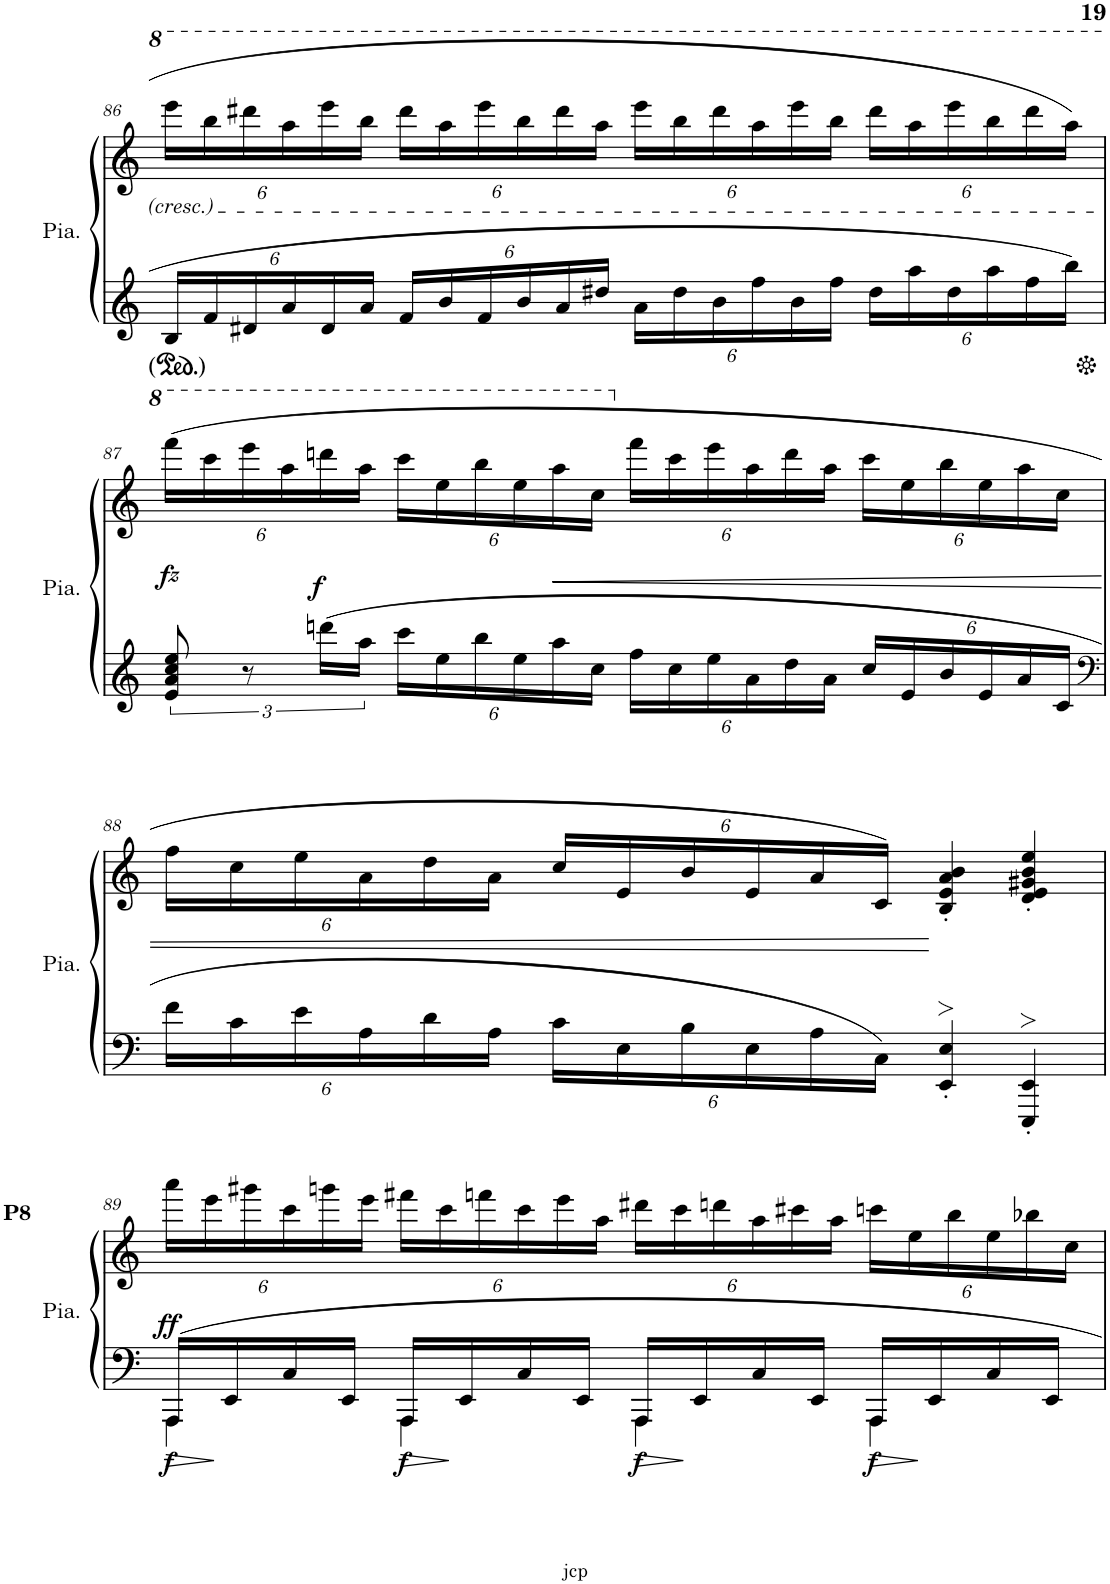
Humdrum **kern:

**kern	**kern	**dynam
*part1	*part1	*part1
*staff2	*staff1	*staff1/2
*I"Piano	*	*
*I'Pia.	*	*
!!LO:PB:g=z
*clefG2	*clefG2	*
*k[]	*k[]	*
*M4/4	*M4/4	*
*met(c)	*met(c)	*
*Xbrackettup	*Xbrackettup	*
=86	=86	=86
24B/LL	24eeee\LL	.
24f/	24bbb\	.
24d#X/	24dddd#X\	.
24a/	24aaa\	.
24d#/	24eeee\	.
24a/JJ	24bbb\JJ	.
24f/LL	24dddd#\LL	.
24b/	24aaa\	.
24f/	24eeee\	.
24b/	24bbb\	.
24a/	24dddd#\	.
24dd#X/JJ	24aaa\JJ	.
24a\LL	24eeee\LL	.
24dd#\	24bbb\	.
24b\	24dddd#\	.
24ff\	24aaa\	.
24b\	24eeee\	.
24ff\JJ	24bbb\JJ	.
24dd#\LL	24dddd#\LL	.
24aa\	24aaa\	.
24dd#\	24eeee\	.
24aa\	24bbb\	.
24ff\	24dddd#\	.
24bb\JJ	24aaa\JJ	.
!!LO:LB:g=z
=87	=87	=87
*brackettup	*	*
!	!	!LO:DY:b
12e/ 12a/ 12cc/ 12ee/	(24ffff\LL	fz
.	24cccc\	.
12r	24eeee\	.
.	24aaa\	.
!	!	!LO:DY:b
24dddn\LL	24ddddn\	f
24aa\JJ	24aaa\JJ	.
*Xbrackettup	*	*
24ccc\LL	24cccc\LL	.
24ee\	24eee\	.
24bb\	24bbb\	.
24ee\	24eee\	.
!	!	!LO:HP:b
24aa\	24aaa\	<
24cc\JJ	24ccc\JJ	.
24ff\LL	24fff\LL	.
24cc\	24ccc\	.
24ee\	24eee\	.
24a\	24aa\	.
24dd\	24ddd\	.
24a\JJ	24aa\JJ	.
24cc/LL	24ccc\LL	.
24e/	24ee\	.
24b/	24bb\	.
24e/	24ee\	.
24a/	24aa\	.
24c/JJ	24cc\JJ	.
!!LO:LB:g=z
=88	=88	=88
*clefF4	*	*
24f\LL	24ff\LL	.
24c\	24cc\	.
24e\	24ee\	.
24A\	24a\	.
24d\	24dd\	.
24A\JJ	24a\JJ	.
24c\LL	24cc/LL	.
24E\	24e/	.
24B\	24b/	.
24E\	24e/	.
24A\	24a/	.
24C\JJ	24c/JJ)	.
4EE/'> 4E/'>	4B/' 4e/' 4a/' 4b/'	[
4EEE/'> 4EE/'>	4d/' 4e/' 4g#X/' 4b/' 4ee/'	.
!!LO:LB:g=z
=89	=89	=89
*^	*	*
!	!	!LO:TX:a:B:t=P8	!
!	!	!	!LO:DY:b=2
!	!	!	!LO:DY:n=1:b
16AAA/LL	4AAA\	24aaa\LL	f ff
.	.	24eee\	.
16EE/	.	.	.
.	.	24ggg#X\	.
16C/	.	24ccc\	.
.	.	24gggn\	.
16EE/JJ	.	.	.
.	.	24eee\JJ	.
!	!	!	!LO:DY:n=2:b=2
16AAA/LL	4AAA\	24fff#X\LL	f
.	.	24ccc\	.
16EE/	.	.	.
.	.	24fffn\	.
16C/	.	24ccc\	.
.	.	24eee\	.
16EE/JJ	.	.	.
.	.	24aa\JJ	.
!	!	!	!LO:DY:n=3:b=2
16AAA/LL	4AAA\	24ddd#X\LL	f
.	.	24ccc\	.
16EE/	.	.	.
.	.	24dddn\	.
16C/	.	24aa\	.
.	.	24ccc#X\	.
16EE/JJ	.	.	.
.	.	24aa\JJ	.
!	!	!	!LO:DY:n=4:b=2
16AAA/LL	4AAA\	24cccn\LL	f
.	.	24ee\	.
16EE/	.	.	.
.	.	24bb\	.
16C/	.	24ee\	.
.	.	24bb-X\	.
16EE/JJ	.	.	.
.	.	24cc\JJ	.
*v	*v	*	*
=	=	=
*-	*-	*-
